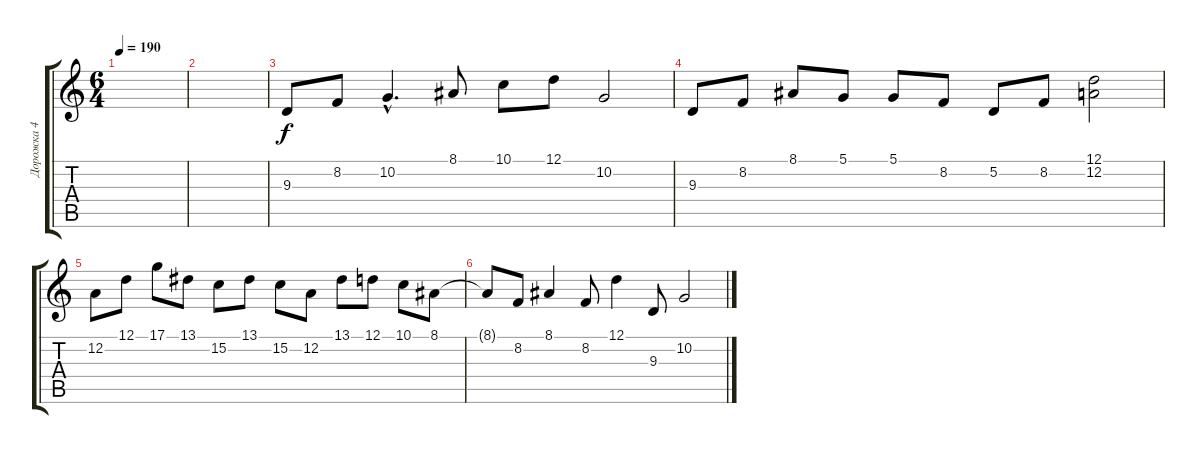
\track ("Дорожка 4" "Дорожка 4") {instrument violin}
\staff {score tabs}
\tuning (D4 A3 F3 C3 G2 D2) {hide}
\ts (6 4)
\tempo 190
\clef g2
\ks c
|
|
9.3.8 8.2.8 10.2{hac}.4{d} 8.1.8 10.1.8 12.1.8 10.2.2 |
9.3.8 8.2.8 8.1.8 5.1.8 5.1.8 8.2.8 5.2.8 8.2.8 (12.1 12.2).2 |
12.2.8 12.1.8 17.1.8 13.1.8 15.2.8 13.1.8 15.2.8 12.2.8 13.1.8 12.1.8 10.1.8 8.1.8 |
8.1{t}.8 8.2.8 8.1.4 8.2.8 12.1.4 9.3.8 10.2.2
